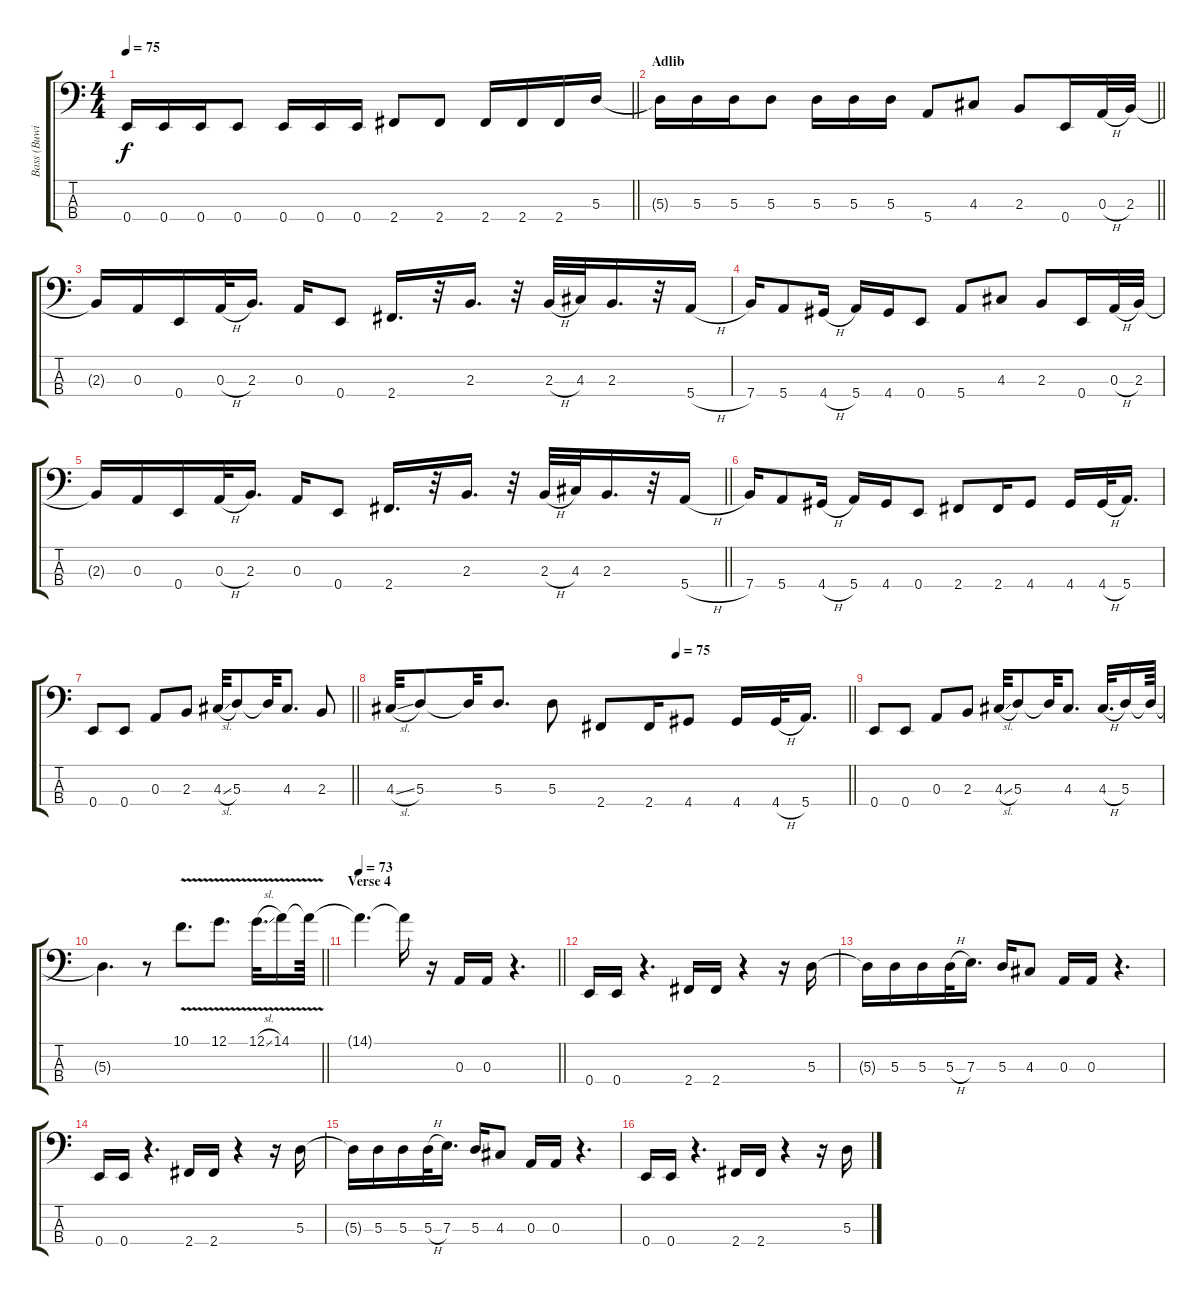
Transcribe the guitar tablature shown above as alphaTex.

\track ("Bass (Buwi)" "Bass (Buwi") {instrument electricbassfinger}
\staff {score tabs}
\tuning (G2 D2 A1 E1) {hide}
\ts (4 4)
\tempo 75
\clef f4
\barLineRight lightlight
\ks c
0.4{t}.16{dy f} 0.4.16 0.4.16 0.4.8 0.4.16 0.4.16 0.4.16 2.4.8 2.4.8 2.4.16 2.4.16 2.4.16 5.3.16 |
\section ("" "Adlib")
\barLineRight lightlight
5.3{t}.16 5.3.16 5.3.16 5.3.8 5.3.16 5.3.16 5.3.16 5.4.8 4.3.8 2.3.8 0.4.16 0.3{h}.32 2.3.32 |
2.3{t}.16 0.3.16 0.4.16 0.3{h}.32 2.3.16{d} 0.3.16 0.4.8 2.4.16{d} r.32 2.3.16{d} r.32 2.3{h}.32 4.3.32 2.3.16{d} r.32 5.4{h}.16 |
7.4.16 5.4.8 4.4{h}.16 5.4.16 4.4.16 0.4.8 5.4.8 4.3.8 2.3.8 0.4.16 0.3{h}.32 2.3.32 |
\barLineRight lightlight
2.3{t}.16 0.3.16 0.4.16 0.3{h}.32 2.3.16{d} 0.3.16 0.4.8 2.4.16{d} r.32 2.3.16{d} r.32 2.3{h}.32 4.3.32 2.3.16{d} r.32 5.4{h}.16 |
7.4.16 5.4.8 4.4{h}.16 5.4.16 4.4.16 0.4.8 2.4.8 2.4.16 4.4.8 4.4.16 4.4{h}.32 5.4.16{d} |
\barLineRight lightlight
0.4.8 0.4.8 0.3.8 2.3.8 4.3{sl}.32 5.3.8 5.3{t}.32 4.3.8{d} 2.3.8 |
\tempo (75 0.625)
\barLineRight lightlight
4.3{sl}.32 5.3.8 5.3{t}.32 5.3.8{d} 5.3.8 2.4.8 2.4.16 4.4.8 4.4.16 4.4{h}.32 5.4.16{d} |
0.4.8 0.4.8 0.3.8 2.3.8 4.3{sl}.32 5.3.8 5.3{t}.32 4.3.8{d} 4.3{h}.32{d} 5.3.16 5.3{t}.64 |
\barLineRight lightlight
5.3{t}.4{d} r.8 10.1{v}.8{d volume 5} 12.1{v}.8{d} 12.1{v sl}.32{d} 14.1{v}.16 14.1{t}.64 |
\section ("" "Verse 4")
\tempo 73
\barLineRight lightlight
14.1{t}.4{d} 14.1{t}.16 r.16 0.3.16 0.3.16 r.4{d} |
0.4.16 0.4.16 r.4{d} 2.4.16 2.4.16 r.4 r.16 5.3.16 |
5.3{t}.16 5.3.16 5.3.16 5.3{h}.32 7.3.16{d} 5.3.16 4.3.8 0.3.16 0.3.16 r.4{d} |
0.4.16 0.4.16 r.4{d} 2.4.16 2.4.16 r.4 r.16 5.3.16 |
5.3{t}.16 5.3.16 5.3.16 5.3{h}.32 7.3.16{d} 5.3.16 4.3.8 0.3.16 0.3.16 r.4{d} |
0.4.16 0.4.16 r.4{d} 2.4.16 2.4.16 r.4 r.16 5.3.16
